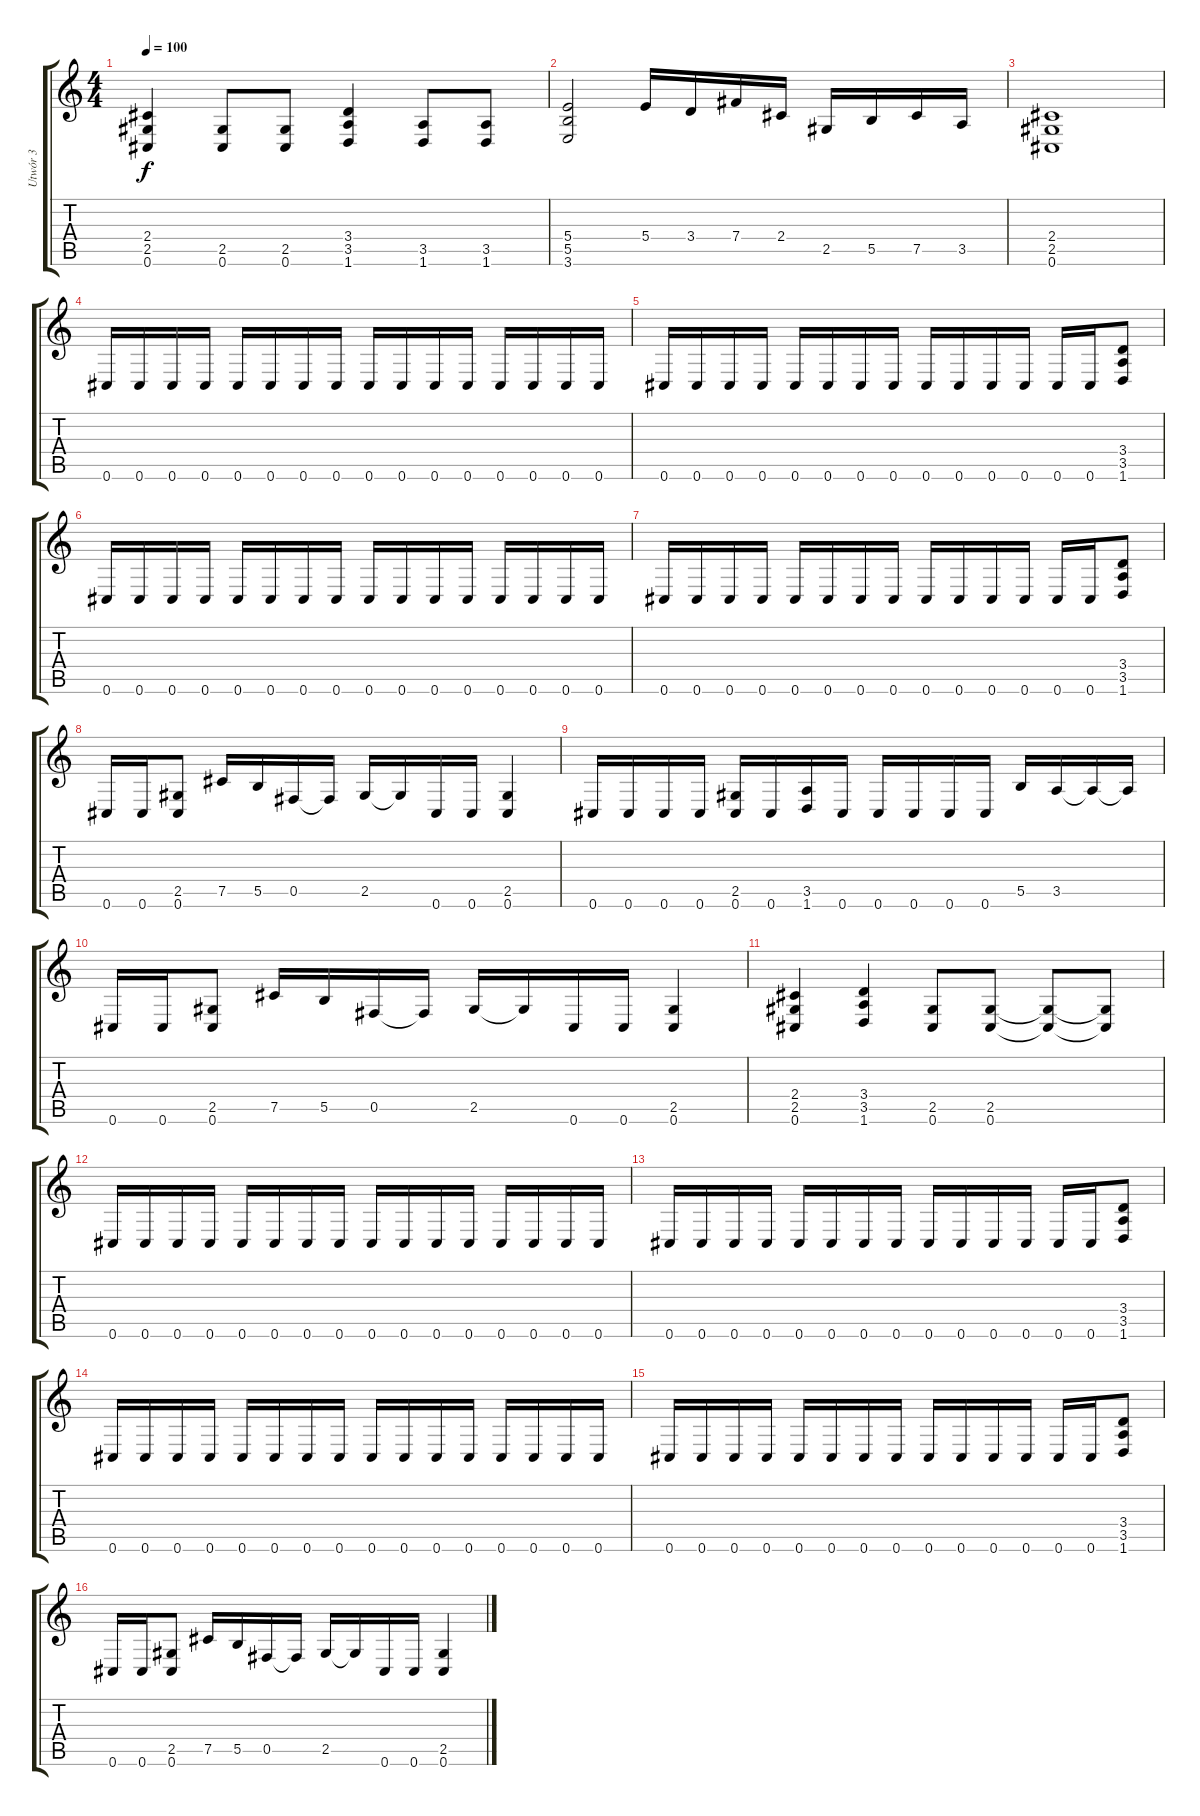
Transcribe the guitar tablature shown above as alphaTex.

\track ("Utwór 3" "Utwór 3") {instrument distortionguitar}
\staff {score tabs}
\tuning (Db4 Ab3 E3 B2 Gb2 Db2) {hide}
\ts (4 4)
\tempo 100
\clef g2
\ks c
(2.4 2.5 0.6).4{dy f} (2.5 0.6).8 (2.5 0.6).8 (3.4 3.5 1.6).4 (3.5 1.6).8 (3.5 1.6).8 |
(5.4 5.5 3.6).2 5.4.16 3.4.16 7.4.16 2.4.16 2.5.16 5.5.16 7.5.16 3.5.16 |
(2.4 2.5 0.6).1 |
0.6.16 0.6.16 0.6.16 0.6.16 0.6.16 0.6.16 0.6.16 0.6.16 0.6.16 0.6.16 0.6.16 0.6.16 0.6.16 0.6.16 0.6.16 0.6.16 |
0.6.16 0.6.16 0.6.16 0.6.16 0.6.16 0.6.16 0.6.16 0.6.16 0.6.16 0.6.16 0.6.16 0.6.16 0.6.16 0.6.16 (3.4 3.5 1.6).8 |
0.6.16 0.6.16 0.6.16 0.6.16 0.6.16 0.6.16 0.6.16 0.6.16 0.6.16 0.6.16 0.6.16 0.6.16 0.6.16 0.6.16 0.6.16 0.6.16 |
0.6.16 0.6.16 0.6.16 0.6.16 0.6.16 0.6.16 0.6.16 0.6.16 0.6.16 0.6.16 0.6.16 0.6.16 0.6.16 0.6.16 (3.4 3.5 1.6).8 |
0.6.16 0.6.16 (2.5 0.6).8 7.5.16 5.5.16 0.5.16 0.5{t}.16 2.5.16 2.5{t}.16 0.6.16 0.6.16 (2.5 0.6).4 |
0.6.16 0.6.16 0.6.16 0.6.16 (2.5 0.6).16 0.6.16 (3.5 1.6).16 0.6.16 0.6.16 0.6.16 0.6.16 0.6.16 5.5.16 3.5.16 3.5{t}.16 3.5{t}.16 |
0.6.16 0.6.16 (2.5 0.6).8 7.5.16 5.5.16 0.5.16 0.5{t}.16 2.5.16 2.5{t}.16 0.6.16 0.6.16 (2.5 0.6).4 |
(2.4 2.5 0.6).4 (3.4 3.5 1.6).4 (2.5 0.6).8 (2.5 0.6).8 (2.5{t} 0.6{t}).8 (2.5{t} 0.6{t}).8 |
0.6.16 0.6.16 0.6.16 0.6.16 0.6.16 0.6.16 0.6.16 0.6.16 0.6.16 0.6.16 0.6.16 0.6.16 0.6.16 0.6.16 0.6.16 0.6.16 |
0.6.16 0.6.16 0.6.16 0.6.16 0.6.16 0.6.16 0.6.16 0.6.16 0.6.16 0.6.16 0.6.16 0.6.16 0.6.16 0.6.16 (3.4 3.5 1.6).8 |
0.6.16 0.6.16 0.6.16 0.6.16 0.6.16 0.6.16 0.6.16 0.6.16 0.6.16 0.6.16 0.6.16 0.6.16 0.6.16 0.6.16 0.6.16 0.6.16 |
0.6.16 0.6.16 0.6.16 0.6.16 0.6.16 0.6.16 0.6.16 0.6.16 0.6.16 0.6.16 0.6.16 0.6.16 0.6.16 0.6.16 (3.4 3.5 1.6).8 |
0.6.16{volume 13} 0.6.16 (2.5 0.6).8{volume 12} 7.5.16{volume 11} 5.5.16 0.5.16{volume 10} 0.5{t}.16 2.5.16{volume 9} 2.5{t}.16 0.6.16{volume 8} 0.6.16 (2.5 0.6).4{volume 7}
